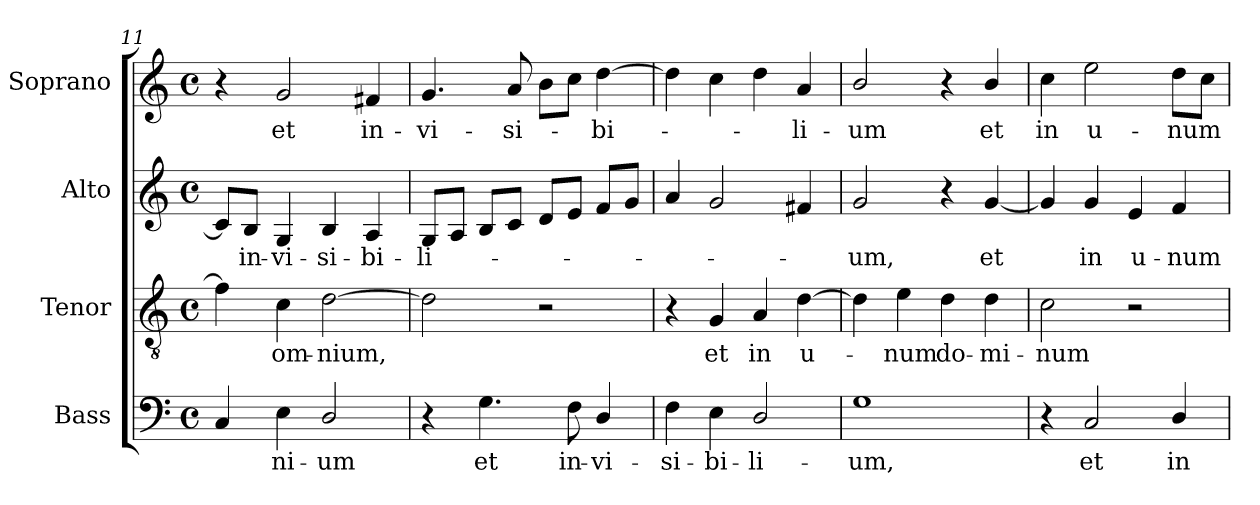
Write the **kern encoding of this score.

**kern	**text	**kern	**text	**kern	**text	**kern	**text
*part4	*part4	*part3	*part3	*part2	*part2	*part1	*part1
*staff4	*staff4	*staff3	*staff3	*staff2	*staff2	*staff1	*staff1
*I"Bass	*	*I"Tenor	*	*I"Alto	*	*I"Soprano	*
*I'B.	*	*I'T.	*	*I'A.	*	*I'S.	*
*clefF4	*	*clefGv2	*	*clefG2	*	*clefG2	*
*	*	*ITrd7c12	*	*	*	*	*
*k[]	*	*k[]	*	*k[]	*	*k[]	*
*C:	*	*C:	*	*C:	*	*C:	*
*M4/4	*	*M4/4	*	*M4/4	*	*M4/4	*
*met(c)	*	*met(c)	*	*met(c)	*	*met(c)	*
=11	=11	=11	=11	=11	=11	=11	=11
4Ci/	.	4Fi\]	.	8ci/L]	.	4r	.
!	!	!	!	!	!LO:LY:b:color=#000000	!	!
.	.	.	.	8Bi/J	in-	.	.
!	!LO:LY:b:color=#000000	!	!	!	!	!	!
!	!	!	!LO:LY:b:color=#000000	!	!	!	!
!	!	!	!	!	!LO:LY:b:color=#000000	!	!
!	!	!	!	!	!	!	!LO:LY:b:color=#000000
4Ei\	-ni-	4Ci\	om-	4Gi/	-vi-	2gi/	et
!	!LO:LY:b:color=#000000	!	!	!	!	!	!
!	!	!	!LO:LY:b:color=#000000	!	!	!	!
!	!	!	!	!	!LO:LY:b:color=#000000	!	!
2Di/	-um	[2Di\	-nium,	4Bi/	-si-	.	.
!	!	!	!	!	!LO:LY:b:color=#000000	!	!
!	!	!	!	!	!	!	!LO:LY:b:color=#000000
.	.	.	.	4Ai/	-bi-	4f#i/	in-
=12	=12	=12	=12	=12	=12	=12	=12
!	!	!	!	!	!LO:LY:b:color=#000000	!	!
!	!	!	!	!	!	!	!LO:LY:b:color=#000000
4r	.	2Di\]	.	8Gi/L	-li-	4.gi/	-vi-
.	.	.	.	8Ai/J	.	.	.
!	!LO:LY:b:color=#000000	!	!	!	!	!	!
4.Gi\	et	.	.	8Bi/L	.	.	.
!	!	!	!	!	!	!	!LO:LY:b:color=#000000
.	.	.	.	8ci/J	.	8ai/	-si-
.	.	2r	.	8di/L	.	8bi\L	.
!	!LO:LY:b:color=#000000	!	!	!	!	!	!
8Fi\	in-	.	.	8ei/J	.	8cci\J	.
!	!LO:LY:b:color=#000000	!	!	!	!	!	!
!	!	!	!	!	!	!	!LO:LY:b:color=#000000
4Di/	-vi-	.	.	8fi/L	.	[4ddi\	-bi-
.	.	.	.	8gi/J	.	.	.
!!LO:LB:g=z
=13	=13	=13	=13	=13	=13	=13	=13
!	!LO:LY:b:color=#000000	!	!	!	!	!	!
4Fi\	-si-	4r	.	4ai/	.	4ddi\]	.
!	!LO:LY:b:color=#000000	!	!	!	!	!	!
!	!	!	!LO:LY:b:color=#000000	!	!	!	!
4Ei\	-bi-	4GGi/	et	2gi/	.	4cci\	.
!	!LO:LY:b:color=#000000	!	!	!	!	!	!
!	!	!	!LO:LY:b:color=#000000	!	!	!	!
2Di/	-li-	4AAi/	in	.	.	4ddi\	.
!	!	!	!LO:LY:b:color=#000000	!	!	!	!
!	!	!	!	!	!	!	!LO:LY:b:color=#000000
.	.	[4Di\	u-	4f#i/	.	4ai/	-li-
=14	=14	=14	=14	=14	=14	=14	=14
!	!LO:LY:b:color=#000000	!	!	!	!	!	!
!	!	!	!	!	!LO:LY:b:color=#000000	!	!
!	!	!	!	!	!	!	!LO:LY:b:color=#000000
1Gi	-um,	4Di\]	.	2gi/	-um,	2bi/	-um
!	!	!	!LO:LY:b:color=#000000	!	!	!	!
.	.	4Ei\	-num	.	.	.	.
!	!	!	!LO:LY:b:color=#000000	!	!	!	!
.	.	4Di\	do-	4r	.	4r	.
!	!	!	!LO:LY:b:color=#000000	!	!	!	!
!	!	!	!	!	!LO:LY:b:color=#000000	!	!
!	!	!	!	!	!	!	!LO:LY:b:color=#000000
.	.	4Di\	-mi-	[4gi/	et	4bi/	et
=15	=15	=15	=15	=15	=15	=15	=15
!	!	!	!LO:LY:b:color=#000000	!	!	!	!
!	!	!	!	!	!	!	!LO:LY:b:color=#000000
4r	.	2Ci\	-num	4gi/]	.	4cci\	in
!	!LO:LY:b:color=#000000	!	!	!	!	!	!
!	!	!	!	!	!LO:LY:b:color=#000000	!	!
!	!	!	!	!	!	!	!LO:LY:b:color=#000000
2Ci/	et	.	.	4gi/	in	2eei\	u-
!	!	!	!	!	!LO:LY:b:color=#000000	!	!
.	.	2r	.	4ei/	u-	.	.
!	!LO:LY:b:color=#000000	!	!	!	!	!	!
!	!	!	!	!	!LO:LY:b:color=#000000	!	!
!	!	!	!	!	!	!	!LO:LY:b:color=#000000
4Di/	in	.	.	4fi/	-num	8ddi\L	-num
.	.	.	.	.	.	8cci\J	.
=	=	=	=	=	=	=	=
*-	*-	*-	*-	*-	*-	*-	*-
